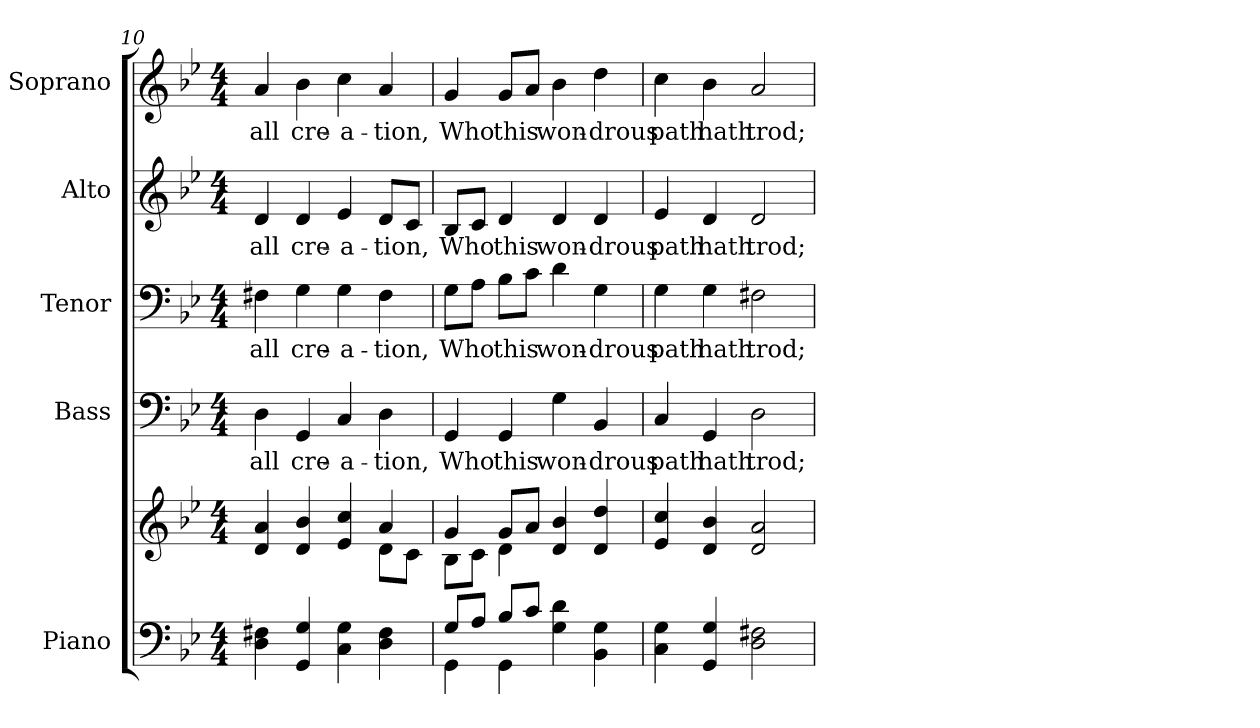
**kern	**kern	**kern	**text	**kern	**text	**kern	**text	**kern	**text
*part5	*part5	*part4	*part4	*part3	*part3	*part2	*part2	*part1	*part1
*staff6	*staff5	*staff4	*staff4	*staff3	*staff3	*staff2	*staff2	*staff1	*staff1
*I"Piano	*	*I"Bass	*	*I"Tenor	*	*I"Alto	*	*I"Soprano	*
*I'Pno.	*	*I'B.	*	*I'T.	*	*I'A.	*	*I'S.	*
*clefF4	*clefG2	*clefF4	*	*clefF4	*	*clefG2	*	*clefG2	*
*k[b-e-]	*k[b-e-]	*k[b-e-]	*	*k[b-e-]	*	*k[b-e-]	*	*k[b-e-]	*
*B-:	*B-:	*B-:	*	*B-:	*	*B-:	*	*B-:	*
*M4/4	*M4/4	*M4/4	*	*M4/4	*	*M4/4	*	*M4/4	*
=10	=10	=10	=10	=10	=10	=10	=10	=10	=10
*	*^	*	*	*	*	*	*	*	*
!	!	!	!	!LO:LY:b:color=#000000	!	!	!	!	!	!
!	!	!	!	!	!	!LO:LY:b:color=#000000	!	!	!	!
!	!	!	!	!	!	!	!	!LO:LY:b:color=#000000	!	!
!	!	!	!	!	!	!	!	!	!	!LO:LY:b:color=#000000
4Di\ 4F#Xi	4di/ 4ai	2ryy	4Di\	all	4F#Xi\	all	4di/	all	4ai/	all
!	!	!	!	!LO:LY:b:color=#000000	!	!	!	!	!	!
!	!	!	!	!	!	!LO:LY:b:color=#000000	!	!	!	!
!	!	!	!	!	!	!	!	!LO:LY:b:color=#000000	!	!
!	!	!	!	!	!	!	!	!	!	!LO:LY:b:color=#000000
4GGi/ 4Gi	4di/ 4b-i	.	4GGi/	cre-	4Gi\	cre-	4di/	cre-	4b-i\	cre-
!	!	!	!	!LO:LY:b:color=#000000	!	!	!	!	!	!
!	!	!	!	!	!	!LO:LY:b:color=#000000	!	!	!	!
!	!	!	!	!	!	!	!	!LO:LY:b:color=#000000	!	!
!	!	!	!	!	!	!	!	!	!	!LO:LY:b:color=#000000
4Ci\ 4Gi	4e-i/ 4cci	4ryy	4Ci/	-a-	4Gi\	-a-	4e-i/	-a-	4cci\	-a-
!	!	!	!	!LO:LY:b:color=#000000	!	!	!	!	!	!
!	!	!	!	!	!	!LO:LY:b:color=#000000	!	!	!	!
!	!	!	!	!	!	!	!	!LO:LY:b:color=#000000	!	!
!	!	!	!	!	!	!	!	!	!	!LO:LY:b:color=#000000
4Di\ 4F#i	4ai/	8di\L	4Di\	-tion,	4F#i\	-tion,	8di/L	-tion,	4ai/	-tion,
.	.	8ci\J	.	.	.	.	8ci/J	.	.	.
!!LO:PB:g=z
=11	=11	=11	=11	=11	=11	=11	=11	=11	=11	=11
*^	*	*	*	*	*	*	*	*	*	*
!	!	!	!	!	!LO:LY:b:color=#000000	!	!	!	!	!	!
!	!	!	!	!	!	!	!LO:LY:b:color=#000000	!	!	!	!
!	!	!	!	!	!	!	!	!	!LO:LY:b:color=#000000	!	!
!	!	!	!	!	!	!	!	!	!	!	!LO:LY:b:color=#000000
8Gi/L	4GGi\	4gi/	8B-i\L	4GGi/	Who	8Gi\L	Who	8B-i/L	Who	4gi/	Who
8Ai/J	.	.	8ci\J	.	.	8Ai\J	.	8ci/J	.	.	.
!	!	!	!	!	!LO:LY:b:color=#000000	!	!	!	!	!	!
!	!	!	!	!	!	!	!LO:LY:b:color=#000000	!	!	!	!
!	!	!	!	!	!	!	!	!	!LO:LY:b:color=#000000	!	!
!	!	!	!	!	!	!	!	!	!	!	!LO:LY:b:color=#000000
8B-i/L	4GGi\	8gi/L	4di\	4GGi/	this	8B-i\L	this	4di/	this	8gi/L	this
8ci/J	.	8ai/J	.	.	.	8ci\J	.	.	.	8ai/J	.
!	!	!	!	!	!LO:LY:b:color=#000000	!	!	!	!	!	!
!	!	!	!	!	!	!	!LO:LY:b:color=#000000	!	!	!	!
!	!	!	!	!	!	!	!	!	!LO:LY:b:color=#000000	!	!
!	!	!	!	!	!	!	!	!	!	!	!LO:LY:b:color=#000000
4Gi\ 4di	2ryy	4di/ 4b-i	2ryy	4Gi\	won-	4di\	won-	4di/	won-	4b-i\	won-
!	!	!	!	!	!LO:LY:b:color=#000000	!	!	!	!	!	!
!	!	!	!	!	!	!	!LO:LY:b:color=#000000	!	!	!	!
!	!	!	!	!	!	!	!	!	!LO:LY:b:color=#000000	!	!
!	!	!	!	!	!	!	!	!	!	!	!LO:LY:b:color=#000000
4BB-i\ 4Gi	.	4di/ 4ddi	.	4BB-i/	-drous	4Gi\	-drous	4di/	-drous	4ddi\	-drous
*v	*v	*	*	*	*	*	*	*	*	*	*
*	*v	*v	*	*	*	*	*	*	*	*
=12	=12	=12	=12	=12	=12	=12	=12	=12	=12
!	!	!	!LO:LY:b:color=#000000	!	!	!	!	!	!
!	!	!	!	!	!LO:LY:b:color=#000000	!	!	!	!
!	!	!	!	!	!	!	!LO:LY:b:color=#000000	!	!
!	!	!	!	!	!	!	!	!	!LO:LY:b:color=#000000
4Ci\ 4Gi	4e-i/ 4cci	4Ci/	path	4Gi\	path	4e-i/	path	4cci\	path
!	!	!	!LO:LY:b:color=#000000	!	!	!	!	!	!
!	!	!	!	!	!LO:LY:b:color=#000000	!	!	!	!
!	!	!	!	!	!	!	!LO:LY:b:color=#000000	!	!
!	!	!	!	!	!	!	!	!	!LO:LY:b:color=#000000
4GGi/ 4Gi	4di/ 4b-i	4GGi/	hath	4Gi\	hath	4di/	hath	4b-i\	hath
!	!	!	!LO:LY:b:color=#000000	!	!	!	!	!	!
!	!	!	!	!	!LO:LY:b:color=#000000	!	!	!	!
!	!	!	!	!	!	!	!LO:LY:b:color=#000000	!	!
!	!	!	!	!	!	!	!	!	!LO:LY:b:color=#000000
2Di\ 2F#Xi	2di/ 2ai	2Di\	trod;	2F#Xi\	trod;	2di/	trod;	2ai/	trod;
=	=	=	=	=	=	=	=	=	=
*-	*-	*-	*-	*-	*-	*-	*-	*-	*-
